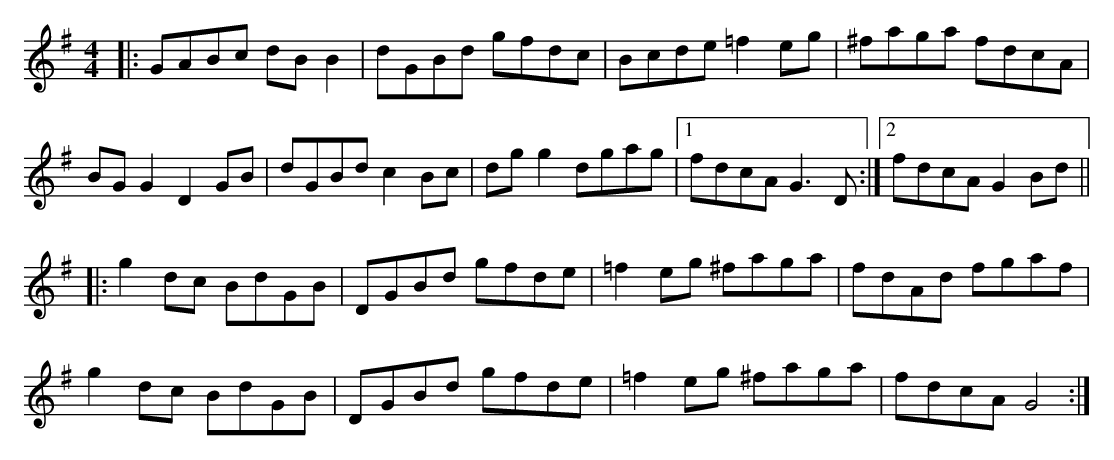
X:1
M:4/4
K:G
|:GABc dB B2|dGBd gfdc|Bcde =f2eg|^faga fdcA|
BG G2 D2GB|dGBd c2Bc|dg g2 dgag|1 fdcA G3D:|2 fdcA G2Bd||
|:g2 dc BdGB|DGBd gfde|=f2eg ^faga|fdAd fgaf|
g2dc BdGB|DGBd gfde|=f2eg ^faga|fdcA G4:|
